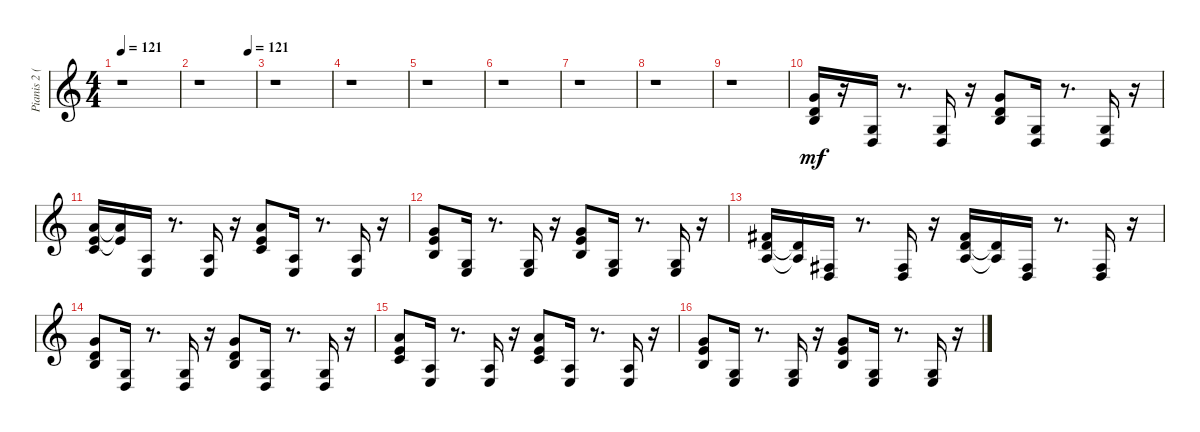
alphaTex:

\track ("Pianis 2 (Staff 1)" "Pianis 2 (") {instrument acousticgrandpiano}
\staff {score}
\tuning (E4 B3 G3 D3 A2 E2 B1) {hide}
\ts (4 4)
\tempo 121
\clef g2
\ks c
r.1{dy mf instrument acousticgrandpiano} |
\tempo (121 0.875)
r.1 |
r.1 |
r.1 |
r.1 |
r.1 |
r.1 |
r.1 |
r.1 |
(3.1 3.2 4.3).16 r.16 (0.3 0.4).16 r.8{d} (0.3 0.4).16 r.16 (3.1 3.2 4.3).8 (0.3 0.4).16 r.8{d} (0.3 0.4).16 r.16 |
(0.1 10.2 5.3).16 (0.1{t} 10.2{t}).16 (2.3 2.4).16 r.8{d} (2.3 2.4).16 r.16 (0.1 10.2 5.3).8 (2.3 2.4).16 r.8{d} (2.3 2.4).16 r.16 |
(0.1 8.2 4.3).8 (0.3 2.4).16 r.8{d} (0.3 2.4).16 r.16 (3.1 5.2 4.3).8 (0.3 2.4).16 r.8{d} (0.3 2.4).16 r.16 |
(2.1 3.2 2.3).16 (3.2{t} 2.3{t}).16 (0.4 9.5).16 r.8{d} (4.4 5.5).16 r.16 (2.1 3.2 2.3).16 (3.2{t} 2.3{t}).16 (0.4 9.5).16 r.8{d} (0.4 9.5).16 r.16 |
(3.1 3.2 4.3).8 (0.3 0.4).16 r.8{d} (0.3 0.4).16 r.16 (3.1 0.2 7.3).8 (0.3 0.4).16 r.8{d} (0.3 0.4).16 r.16 |
(0.1 10.2 5.3).8 (2.3 2.4).16 r.8{d} (2.3 2.4).16 r.16 (0.1 10.2 5.3).8 (2.3 2.4).16 r.8{d} (2.3 2.4).16 r.16 |
(0.1 0.2 12.3).8 (0.3 2.4).16 r.8{d} (0.3 2.4).16 r.16 (0.1 8.2 4.3).8 (0.3 2.4).16 r.8{d} (0.3 2.4).16 r.16
